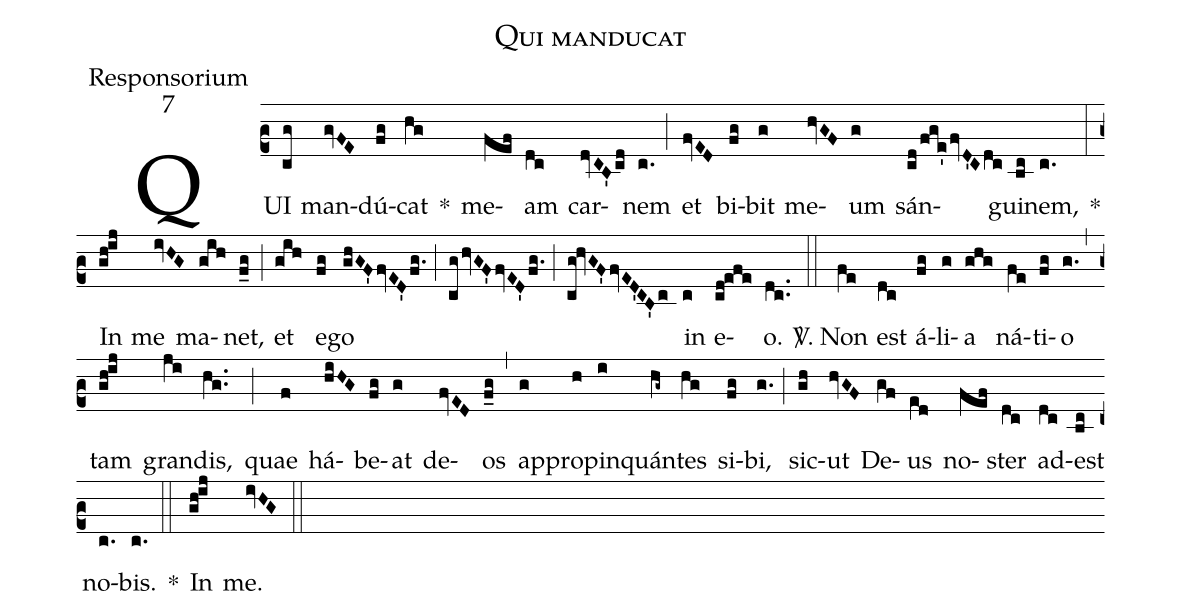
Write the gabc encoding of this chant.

name:Qui manducat;
office-part:Responsorium;
mode:7;
%%
(c2) QUI(cg) man(gvFE)dú(fg)cat(hg) *() me(fef)am(dc) car(dv[ll:1]/CB'cd)nem(c.) (;) et(fvED) bi(fg)bit(g) me(hvGF)um(g) sán(cd/fge'fvD'Cdc)gui(bc)nem,(c.) *(:) In(gh!ij) me(ivHG) ma(gih)net,(f_g) (;) et(gih) e(fg)go(ghGF'fvED'fg.) (;) (cghvGF'fvED'fg.) (;) (cg!hvGF'fvED'C[ull:0]B'c) in(c) e(cd!efe)o.(dc..) (::)
<sp>V/</sp>. Non(fe) est(dc) á(fg)li(g)a(ghg) ná(fe)ti(fg)o(g.) (,) tam(gh!ij) gran(ji)dis,(hg..) (;) quae(f) há(hiHG)be(fg)at(g) de(fvED)os(f_g) (,) ap(g)pro(h)pin(i)quán(hg~)tes(hg) si(fg)bi,(g.) (;) sic(gh)ut(hvGF) De(gf)us(e[ll:1]d) no(fef)ster(dc) ad(dc)est(bc) no(c.)bis.(c.) *(::) In(gh!ij) me.(ivHG) (::)
